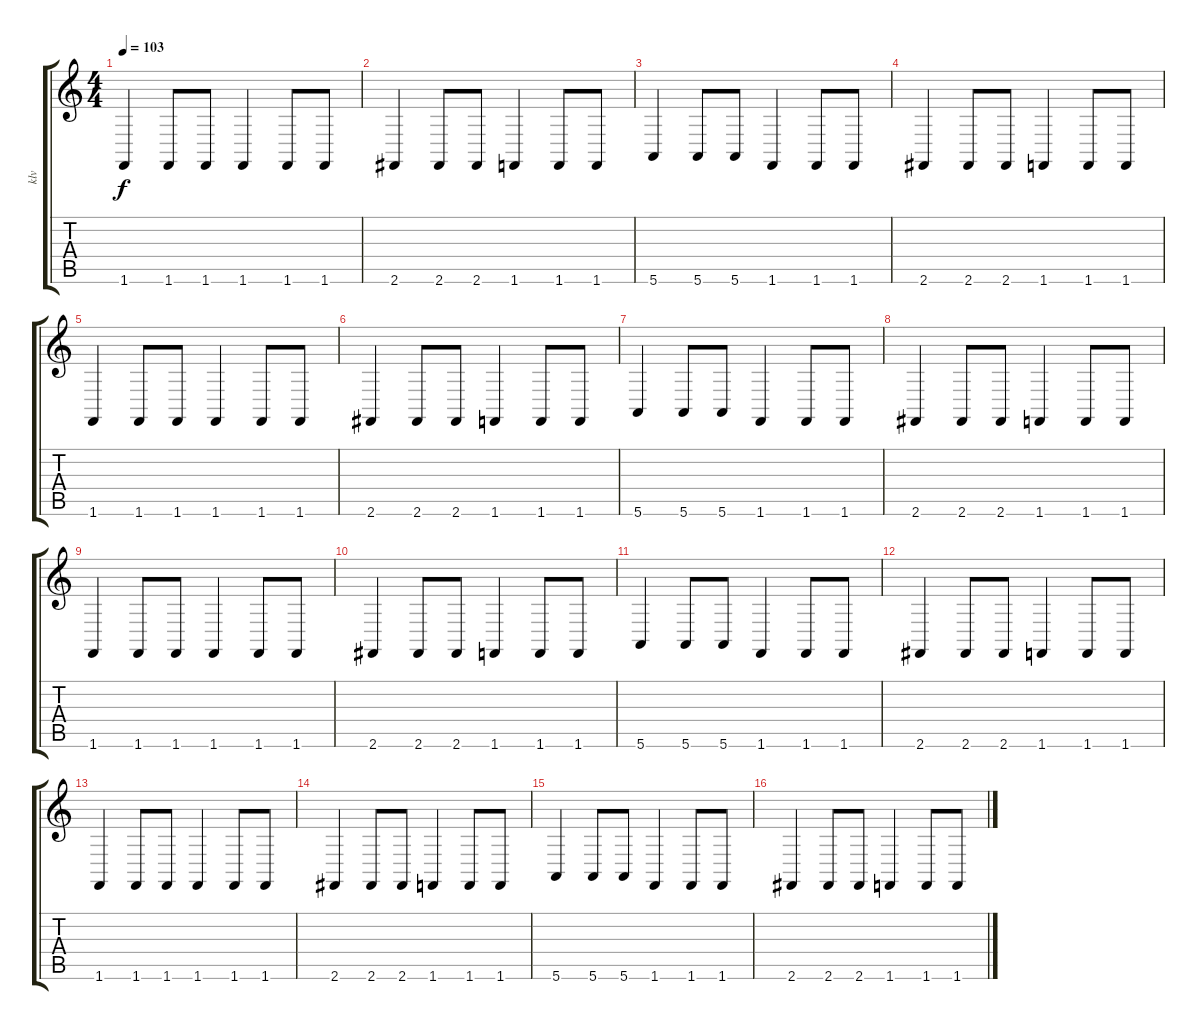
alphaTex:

\track ("klv" "klv") {instrument brightacousticpiano}
\staff {score tabs}
\tuning (E4 B3 G3 D3 A2 E2) {hide}
\ts (4 4)
\tempo 103
\clef g2
\ks c
1.6.4{dy f} 1.6.8 1.6.8 1.6.4 1.6.8 1.6.8 |
2.6.4 2.6.8 2.6.8 1.6.4 1.6.8 1.6.8 |
5.6.4 5.6.8 5.6.8 1.6.4 1.6.8 1.6.8 |
2.6.4 2.6.8 2.6.8 1.6.4 1.6.8 1.6.8 |
1.6.4 1.6.8 1.6.8 1.6.4 1.6.8 1.6.8 |
2.6.4 2.6.8 2.6.8 1.6.4 1.6.8 1.6.8 |
5.6.4 5.6.8 5.6.8 1.6.4 1.6.8 1.6.8 |
2.6.4 2.6.8 2.6.8 1.6.4 1.6.8 1.6.8 |
1.6.4 1.6.8 1.6.8 1.6.4 1.6.8 1.6.8 |
2.6.4 2.6.8 2.6.8 1.6.4 1.6.8 1.6.8 |
5.6.4 5.6.8 5.6.8 1.6.4 1.6.8 1.6.8 |
2.6.4 2.6.8 2.6.8 1.6.4 1.6.8 1.6.8 |
1.6.4 1.6.8 1.6.8 1.6.4 1.6.8 1.6.8 |
2.6.4 2.6.8 2.6.8 1.6.4 1.6.8 1.6.8 |
5.6.4 5.6.8 5.6.8 1.6.4 1.6.8 1.6.8 |
2.6.4 2.6.8 2.6.8 1.6.4 1.6.8 1.6.8
